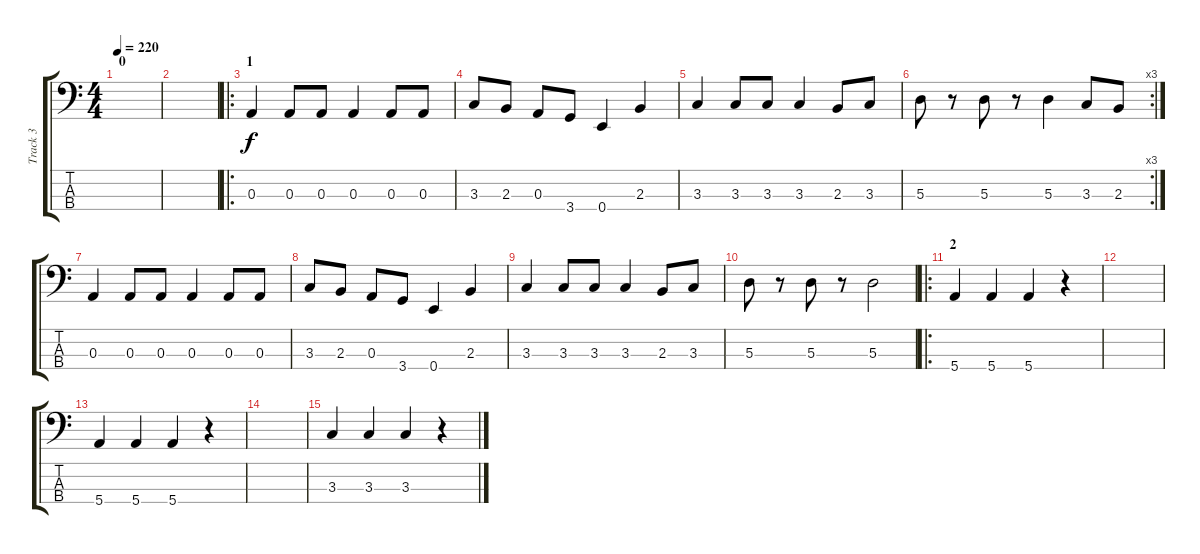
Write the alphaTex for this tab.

\track ("Track 3" "Track 3") {instrument electricbasspick}
\staff {score tabs}
\tuning (G2 D2 A1 E1) {hide}
\ts (4 4)
\section ("" "0")
\tempo 220
\clef f4
\ks c
|
|
\ro
\section ("" "1")
0.3.4 0.3.8 0.3.8 0.3.4 0.3.8 0.3.8 |
3.3.8 2.3.8 0.3.8 3.4.8 0.4.4 2.3.4 |
3.3.4 3.3.8 3.3.8 3.3.4 2.3.8 3.3.8 |
\rc 3
5.3.8 r.8 5.3.8 r.8 5.3.4 3.3.8 2.3.8 |
0.3.4 0.3.8 0.3.8 0.3.4 0.3.8 0.3.8 |
3.3.8 2.3.8 0.3.8 3.4.8 0.4.4 2.3.4 |
3.3.4 3.3.8 3.3.8 3.3.4 2.3.8 3.3.8 |
5.3.8 r.8 5.3.8 r.8 5.3.2 |
\ro
\section ("" "2")
5.4.4 5.4.4 5.4.4 r.4 |
|
5.4.4 5.4.4 5.4.4 r.4 |
|
3.3.4 3.3.4 3.3.4 r.4
